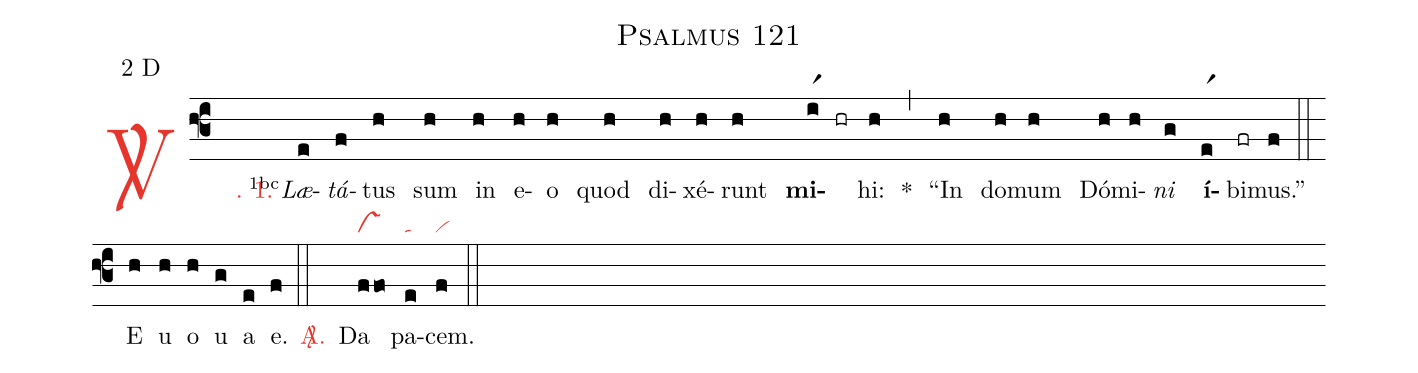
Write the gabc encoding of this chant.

name: Psalmus 121;
mode: 2;
mode-differentia: D;
nabc-lines: 1;
%%
(f3)

<c><sp>V/</sp>. 1.</c>() <v>\VSup{1bc}</v><i>Læ</i>(e)<i>tá</i>(f)tus(h) sum(h) in(h) e(h)o(h) quod(h) di(h)xé(h)runt(h) <b>mi</b>(ir1 hr)hi:(h) *(,) ``In(h) do(h)mum(h) Dó(h)mi(h)<i>ni</i>(g) <b>í</b>(er1)bi(fr)mus.''(f) (::)

<eu>E(h) u(h) o(h) u(g) a(e) e.</eu>(f) (::)

<nlba><c><sp>A/</sp>.</c>() Da</nlba>(ffo|vs) pa(e|ta)cem.(f|vi) (::)
